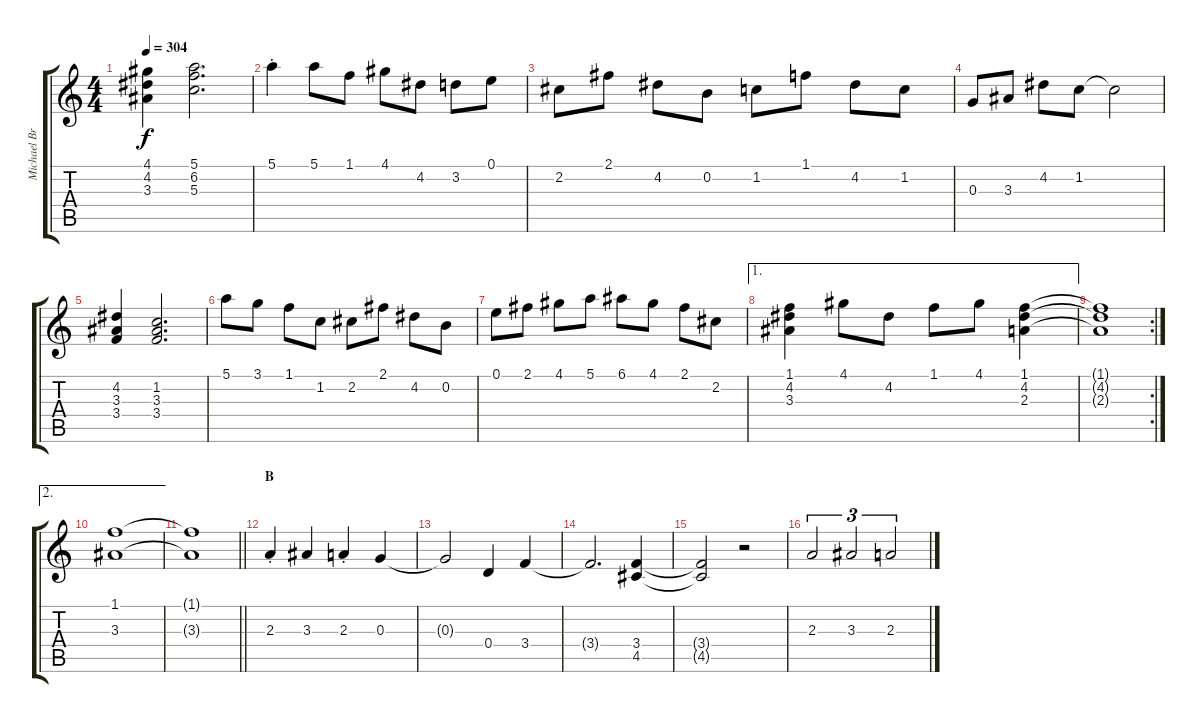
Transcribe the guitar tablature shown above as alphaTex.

\track ("Michael Brecker" "Michael Br") {instrument overdrivenguitar}
\staff {score tabs}
\tuning (E4 B3 G3 D3 A2 E2) {hide}
\ts (4 4)
\tempo 304
\clef g2
\ks c
(4.1 4.2 3.3).4{dy f} (5.1 6.2 5.3).2{d} |
5.1{st}.4 5.1.8 1.1.8 4.1.8 4.2.8 3.2.8 0.1.8 |
2.2.8 2.1.8 4.2.8 0.2.8 1.2.8 1.1.8 4.2.8 1.2.8 |
0.3.8 3.3.8 4.2.8 1.2.8 1.2{t}.2 |
(4.2 3.3 3.4).4 (1.2 3.3 3.4).2{d} |
5.1.8 3.1.8 1.1.8 1.2.8 2.2.8 2.1.8 4.2.8 0.2.8 |
0.1.8 2.1.8 4.1.8 5.1.8 6.1.8 4.1.8 2.1.8 2.2.8 |
\ae 1
(1.1 4.2 3.3).4 4.1.8 4.2.8 1.1.8 4.1.8 (1.1 4.2 2.3).4 |
\rc 2
(1.1{t} 4.2{t} 2.3{t}).1 |
\ae 2
(1.1 3.3).1 |
\barLineRight lightlight
(1.1{t} 3.3{t}).1 |
\section ("" "B")
2.3{st}.4 3.3.4 2.3{st}.4 0.3.4 |
0.3{t}.2 0.4.4 3.4.4 |
3.4{t}.2{d} (3.4 4.5).4 |
(3.4{t} 4.5{t}).2 r.2 |
2.3.2{tu (3 2)} 3.3.2{tu (3 2)} 2.3.2{tu (3 2)}
